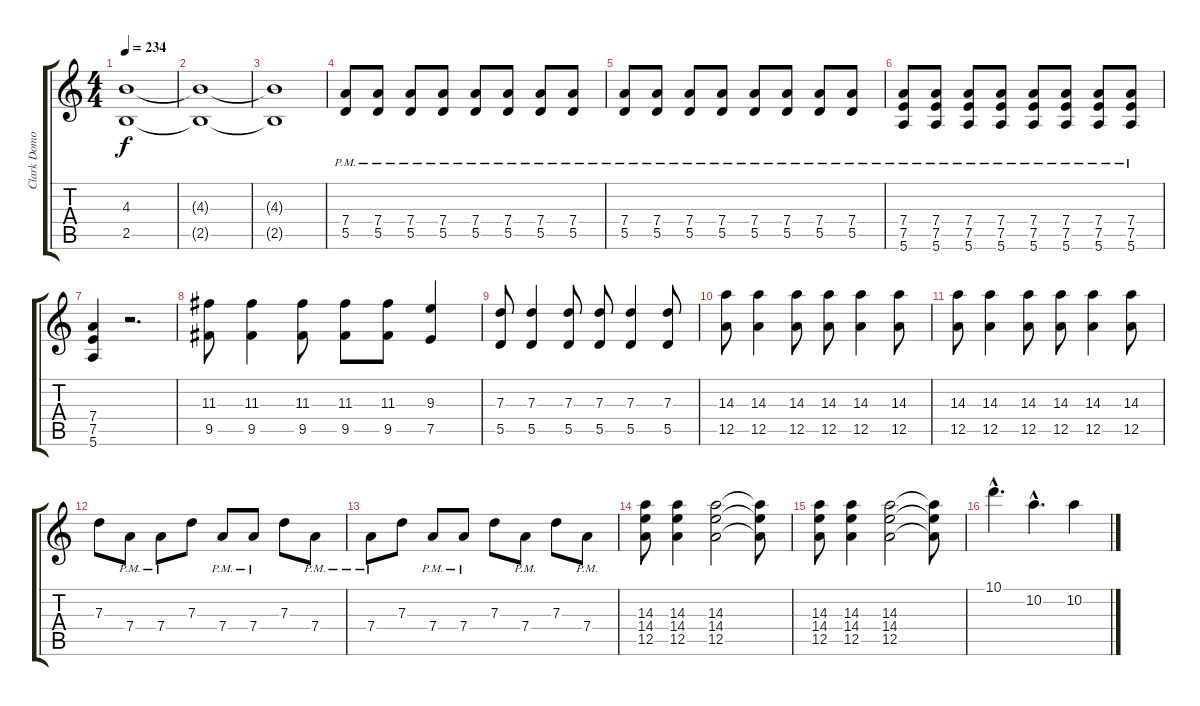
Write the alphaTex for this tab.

\track ("Clark Domoe" "Clark Domo") {instrument distortionguitar}
\staff {score tabs}
\tuning (E4 B3 G3 D3 A2 E2) {hide}
\ts (4 4)
\tempo 234
\clef g2
\ks c
(4.3{t} 2.5{t}).1{dy f} |
(4.3{t} 2.5{t}).1 |
(4.3{t} 2.5{t}).1 |
(7.4{pm} 5.5{pm}).8{volume 14} (7.4{pm} 5.5{pm}).8 (7.4{pm} 5.5{pm}).8 (7.4{pm} 5.5{pm}).8 (7.4{pm} 5.5{pm}).8 (7.4{pm} 5.5{pm}).8 (7.4{pm} 5.5{pm}).8 (7.4{pm} 5.5{pm}).8 |
(7.4{pm} 5.5{pm}).8 (7.4{pm} 5.5{pm}).8 (7.4{pm} 5.5{pm}).8 (7.4{pm} 5.5{pm}).8 (7.4{pm} 5.5{pm}).8 (7.4{pm} 5.5{pm}).8 (7.4{pm} 5.5{pm}).8 (7.4{pm} 5.5{pm}).8 |
(7.4{pm} 7.5{pm} 5.6).8 (7.4{pm} 7.5{pm} 5.6).8 (7.4{pm} 7.5{pm} 5.6).8 (7.4{pm} 7.5{pm} 5.6).8 (7.4{pm} 7.5{pm} 5.6).8 (7.4{pm} 7.5{pm} 5.6).8 (7.4{pm} 7.5{pm} 5.6).8 (7.4{pm} 7.5{pm} 5.6).8 |
(7.4 7.5 5.6).4 r.2{d} |
(11.3 9.5).8 (11.3 9.5).4 (11.3 9.5).8 (11.3 9.5).8 (11.3 9.5).8 (9.3 7.5).4 |
(7.3 5.5).8 (7.3 5.5).4 (7.3 5.5).8 (7.3 5.5).8 (7.3 5.5).4 (7.3 5.5).8 |
(14.3 12.5).8 (14.3 12.5).4 (14.3 12.5).8 (14.3 12.5).8 (14.3 12.5).4 (14.3 12.5).8 |
(14.3 12.5).8 (14.3 12.5).4 (14.3 12.5).8 (14.3 12.5).8 (14.3 12.5).4 (14.3 12.5).8 |
7.3.8 7.4{pm}.8 7.4{pm}.8 7.3.8 7.4{pm}.8 7.4{pm}.8 7.3.8 7.4{pm}.8 |
7.4{pm}.8 7.3.8 7.4{pm}.8 7.4{pm}.8 7.3.8 7.4{pm}.8 7.3.8 7.4{pm}.8 |
(14.3 14.4 12.5).8 (14.3 14.4 12.5).4 (14.3 14.4 12.5).2 (14.3{t} 14.4{t} 12.5{t}).8 |
(14.3 14.4 12.5).8 (14.3 14.4 12.5).4 (14.3 14.4 12.5).2 (14.3{t} 14.4{t} 12.5{t}).8 |
10.1{hac}.4{d} 10.2{hac}.4{d} 10.2.4
